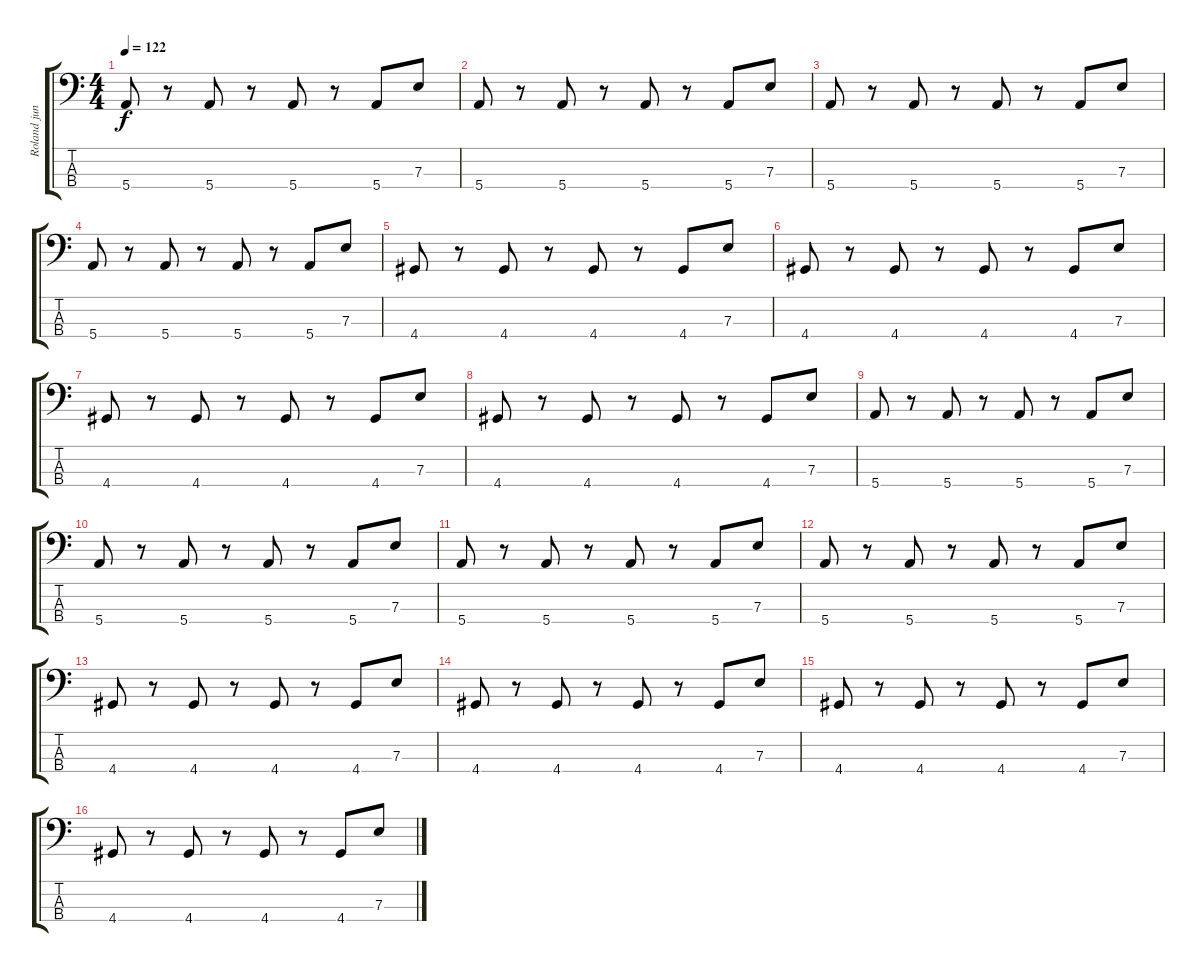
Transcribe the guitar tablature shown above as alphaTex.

\track ("Roland juno DI" "Roland jun") {instrument synthbass2}
\staff {score tabs}
\tuning (G2 D2 A1 E1) {hide}
\ts (4 4)
\tempo 122
\clef f4
\ks c
5.4.8{dy f} r.8 5.4.8 r.8 5.4.8 r.8 5.4.8 7.3.8 |
5.4.8 r.8 5.4.8 r.8 5.4.8 r.8 5.4.8 7.3.8 |
5.4.8 r.8 5.4.8 r.8 5.4.8 r.8 5.4.8 7.3.8 |
5.4.8 r.8 5.4.8 r.8 5.4.8 r.8 5.4.8 7.3.8 |
4.4.8 r.8 4.4.8 r.8 4.4.8 r.8 4.4.8 7.3.8 |
4.4.8 r.8 4.4.8 r.8 4.4.8 r.8 4.4.8 7.3.8 |
4.4.8 r.8 4.4.8 r.8 4.4.8 r.8 4.4.8 7.3.8 |
4.4.8 r.8 4.4.8 r.8 4.4.8 r.8 4.4.8 7.3.8 |
5.4.8 r.8 5.4.8 r.8 5.4.8 r.8 5.4.8 7.3.8 |
5.4.8 r.8 5.4.8 r.8 5.4.8 r.8 5.4.8 7.3.8 |
5.4.8 r.8 5.4.8 r.8 5.4.8 r.8 5.4.8 7.3.8 |
5.4.8 r.8 5.4.8 r.8 5.4.8 r.8 5.4.8 7.3.8 |
4.4.8 r.8 4.4.8 r.8 4.4.8 r.8 4.4.8 7.3.8 |
4.4.8 r.8 4.4.8 r.8 4.4.8 r.8 4.4.8 7.3.8 |
4.4.8 r.8 4.4.8 r.8 4.4.8 r.8 4.4.8 7.3.8 |
4.4.8 r.8 4.4.8 r.8 4.4.8 r.8 4.4.8 7.3.8
